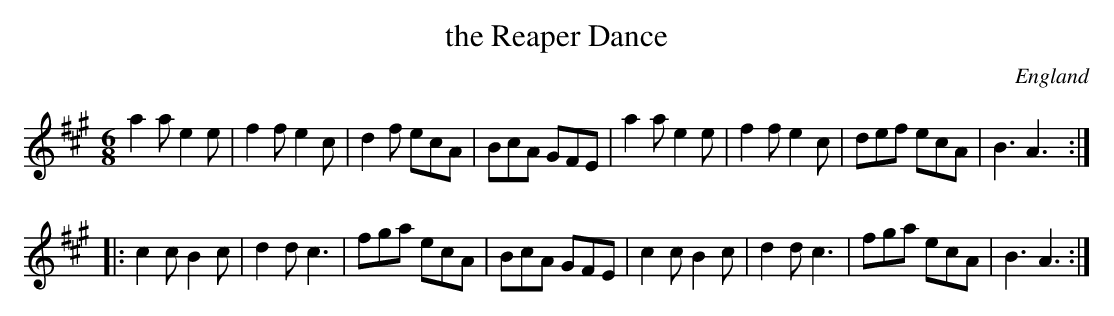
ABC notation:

X:1
T:the Reaper Dance
M:6/8
O:England
K:A major
a2a e2e|f2f e2c|d2f ecA|BcA GFE|\
a2a e2e|f2f e2c|def ecA|B3A3:|
|:c2c B2c|d2d c3|fga ecA|BcA GFE|\
c2c B2c|d2d c3|fga ecA|B3 A3:|
